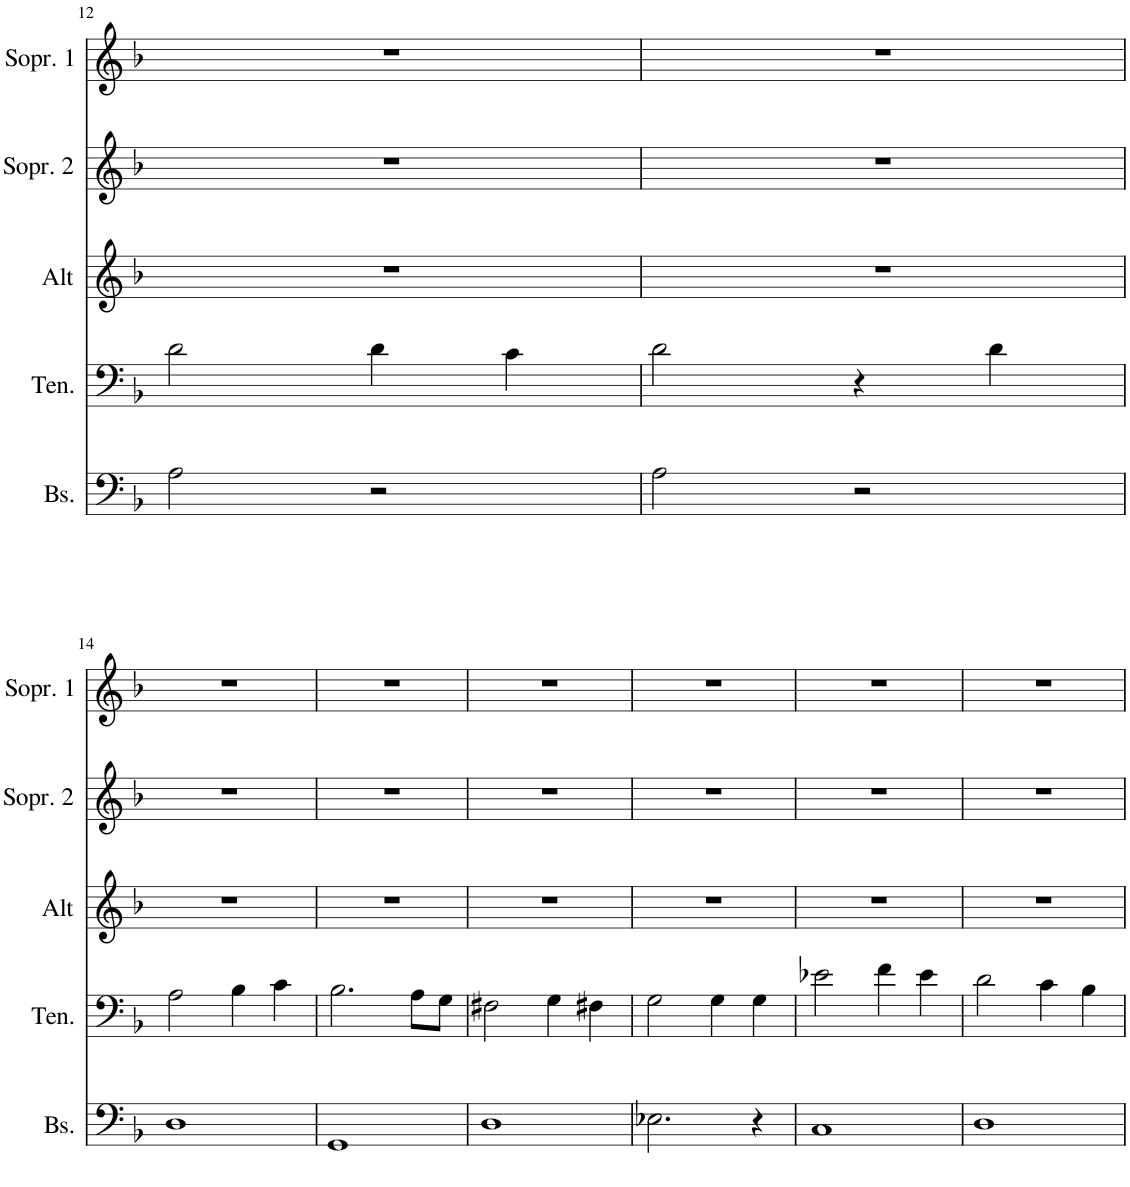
**kern	**kern	**kern	**kern	**kern
*part5	*part4	*part3	*part2	*part1
*staff5	*staff4	*staff3	*staff2	*staff1
*I"Bass	*I"Tenor	*I"Alt	*I"Sopran 2	*I"Sopran 1
*I'Bs.	*I'Ten.	*I'Alt	*I'Sopr. 2	*I'Sopr. 1
!!LO:PB:g=z
*clefF4	*clefF4	*clefG2	*clefG2	*clefG2
*	*	*ITrd1c2	*ITrd1c2	*
*k[b-]	*k[b-]	*k[b-]	*k[b-]	*k[b-]
*M4/4	*M4/4	*M4/4	*M4/4	*M4/4
=12	=12	=12	=12	=12
2A\	2d\	1r	1r	1r
2r	4d\	.	.	.
.	4c\	.	.	.
=13	=13	=13	=13	=13
2A\	2d\	1r	1r	1r
2r	4r	.	.	.
.	4d\	.	.	.
!!LO:LB:g=z
=14	=14	=14	=14	=14
1D	2A\	1r	1r	1r
.	4B-\	.	.	.
.	4c\	.	.	.
=15	=15	=15	=15	=15
1GG	2.B-\	1r	1r	1r
.	8A\L	.	.	.
.	8G\J	.	.	.
=16	=16	=16	=16	=16
1D	2F#X\	1r	1r	1r
.	4G\	.	.	.
.	4F#X\	.	.	.
=17	=17	=17	=17	=17
2.E-X\	2G\	1r	1r	1r
.	4G\	.	.	.
4r	4G\	.	.	.
=18	=18	=18	=18	=18
1C	2e-X\	1r	1r	1r
.	4f\	.	.	.
.	4e-\	.	.	.
=19	=19	=19	=19	=19
1D	2d\	1r	1r	1r
.	4c\	.	.	.
.	4B-\	.	.	.
=	=	=	=	=
*-	*-	*-	*-	*-
